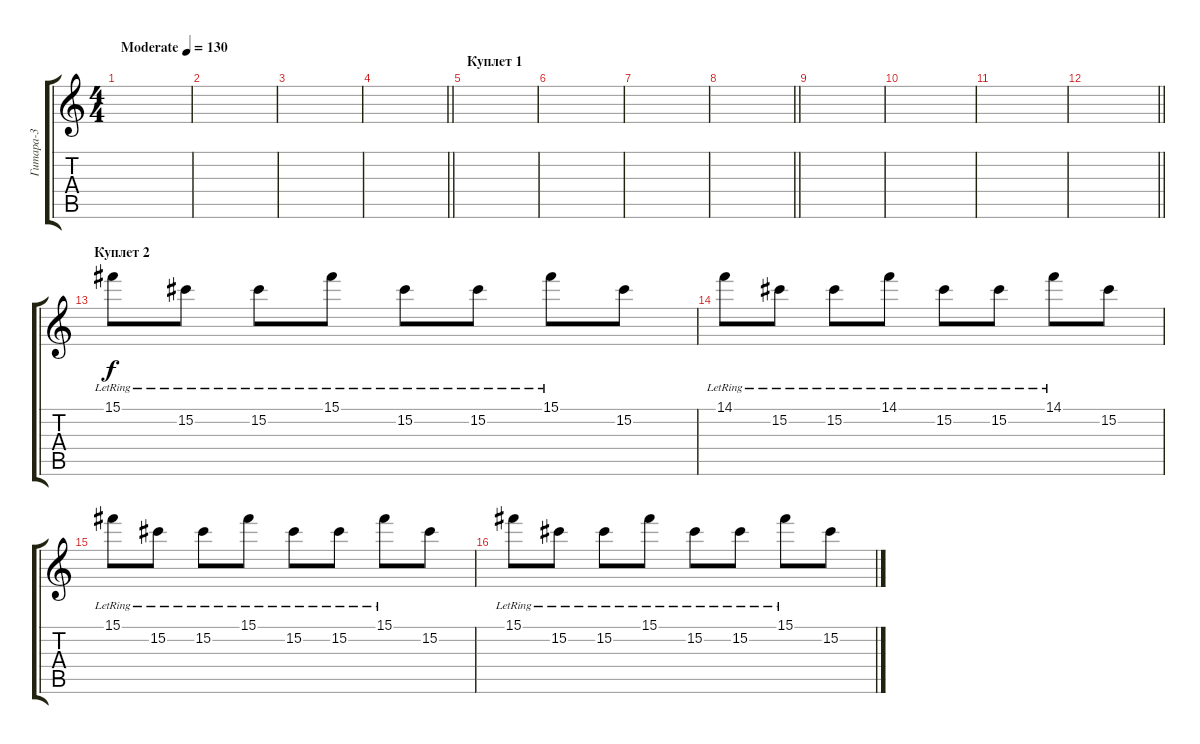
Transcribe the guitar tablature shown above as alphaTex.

\track ("Гитара-3" "Гитара-3") {instrument electricguitarclean}
\staff {score tabs}
\tuning (Eb4 Bb3 Gb3 Db3 Ab2 Eb2) {hide}
\ts (4 4)
\tempo (130 "Moderate")
\clef g2
\ks c
|
|
|
\barLineRight lightlight
|
\section ("" "Куплет 1")
|
|
|
\barLineRight lightlight
|
|
|
|
\barLineRight lightlight
|
\section ("" "Куплет 2")
15.1{lr}.8 15.2{lr}.8 15.2{lr}.8 15.1{lr}.8 15.2{lr}.8 15.2{lr}.8 15.1{lr}.8 15.2.8 |
14.1{lr}.8 15.2{lr}.8 15.2{lr}.8 14.1{lr}.8 15.2{lr}.8 15.2{lr}.8 14.1{lr}.8 15.2.8 |
15.1{lr}.8 15.2{lr}.8 15.2{lr}.8 15.1{lr}.8 15.2{lr}.8 15.2{lr}.8 15.1{lr}.8 15.2.8 |
15.1{lr}.8 15.2{lr}.8 15.2{lr}.8 15.1{lr}.8 15.2{lr}.8 15.2{lr}.8 15.1{lr}.8 15.2.8
